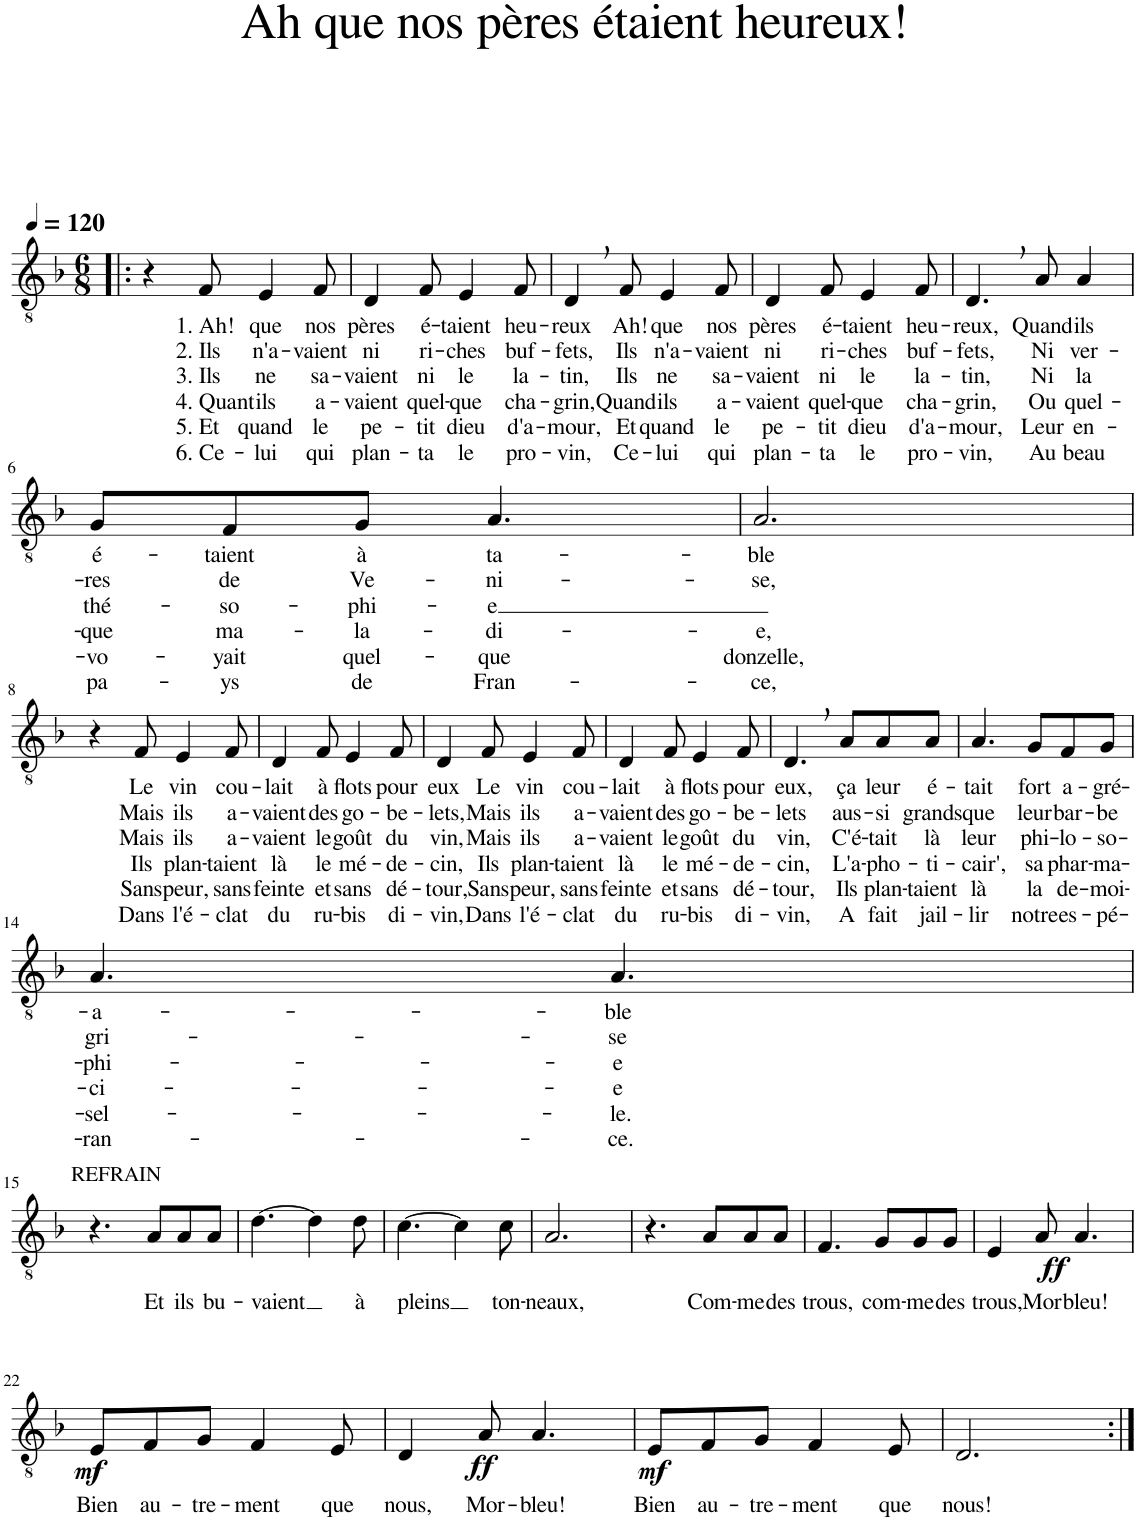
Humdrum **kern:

**kern	**text	**text	**text	**text	**text	**text	**dynam
*part1	*part1	*part1	*part1	*part1	*part1	*part1	*part1
*staff1	*staff1	*staff1	*staff1	*staff1	*staff1	*staff1	*staff1
*I"Piano	*	*	*	*	*	*	*
*I'Pia.	*	*	*	*	*	*	*
*clefGv2	*	*	*	*	*	*	*
*k[b-]	*	*	*	*	*	*	*
*M6/8	*	*	*	*	*	*	*
*MM120	*	*	*	*	*	*	*
=1!|:	=1!|:	=1!|:	=1!|:	=1!|:	=1!|:	=1!|:	=1!|:
4r	.	.	.	.	.	.	.
!	!LO:LY:b	!LO:LY:b	!LO:LY:b	!LO:LY:b	!LO:LY:b	!LO:LY:b	!
8F/	1. Ah!	2. Ils	3. Ils	4. Quant	5. Et	6. Ce-	.
!	!LO:LY:b	!LO:LY:b	!LO:LY:b	!LO:LY:b	!LO:LY:b	!LO:LY:b	!
4E/	que	n'a-	ne	ils	quand	-lui	.
!	!LO:LY:b	!LO:LY:b	!LO:LY:b	!LO:LY:b	!LO:LY:b	!LO:LY:b	!
8F/	nos	-vaient	sa-	a-	le	qui	.
=2	=2	=2	=2	=2	=2	=2	=2
!	!LO:LY:b	!LO:LY:b	!LO:LY:b	!LO:LY:b	!LO:LY:b	!LO:LY:b	!
4D/	pères	ni	-vaient	-vaient	pe-	plan-	.
!	!LO:LY:b	!LO:LY:b	!LO:LY:b	!LO:LY:b	!LO:LY:b	!LO:LY:b	!
8F/	é-	ri-	ni	quel-	-tit	-ta	.
!	!LO:LY:b	!LO:LY:b	!LO:LY:b	!LO:LY:b	!LO:LY:b	!LO:LY:b	!
4E/	-taient	-ches	le	-que	dieu	le	.
!	!LO:LY:b	!LO:LY:b	!LO:LY:b	!LO:LY:b	!LO:LY:b	!LO:LY:b	!
8F/	heu-	buf-	la-	cha-	d'a-	pro-	.
=3	=3	=3	=3	=3	=3	=3	=3
!	!LO:LY:b	!LO:LY:b	!LO:LY:b	!LO:LY:b	!LO:LY:b	!LO:LY:b	!
4D,/	-reux	-fets,	-tin,	-grin,	-mour,	-vin,	.
!	!LO:LY:b	!LO:LY:b	!LO:LY:b	!LO:LY:b	!LO:LY:b	!LO:LY:b	!
8F/	Ah!	Ils	Ils	Quand	Et	Ce-	.
!	!LO:LY:b	!LO:LY:b	!LO:LY:b	!LO:LY:b	!LO:LY:b	!LO:LY:b	!
4E/	que	n'a-	ne	ils	quand	-lui	.
!	!LO:LY:b	!LO:LY:b	!LO:LY:b	!LO:LY:b	!LO:LY:b	!LO:LY:b	!
8F/	nos	-vaient	sa-	a-	le	qui	.
=4	=4	=4	=4	=4	=4	=4	=4
!	!LO:LY:b	!LO:LY:b	!LO:LY:b	!LO:LY:b	!LO:LY:b	!LO:LY:b	!
4D/	pères	ni	-vaient	-vaient	pe-	plan-	.
!	!LO:LY:b	!LO:LY:b	!LO:LY:b	!LO:LY:b	!LO:LY:b	!LO:LY:b	!
8F/	é-	ri-	ni	quel-	-tit	-ta	.
!	!LO:LY:b	!LO:LY:b	!LO:LY:b	!LO:LY:b	!LO:LY:b	!LO:LY:b	!
4E/	-taient	-ches	le	-que	dieu	le	.
!	!LO:LY:b	!LO:LY:b	!LO:LY:b	!LO:LY:b	!LO:LY:b	!LO:LY:b	!
8F/	heu-	buf-	la-	cha-	d'a-	pro-	.
=5	=5	=5	=5	=5	=5	=5	=5
!	!LO:LY:b	!LO:LY:b	!LO:LY:b	!LO:LY:b	!LO:LY:b	!LO:LY:b	!
4.D,/	-reux,	-fets,	-tin,	-grin,	-mour,	-vin,	.
!	!LO:LY:b	!LO:LY:b	!LO:LY:b	!LO:LY:b	!LO:LY:b	!LO:LY:b	!
8A/	Quand	Ni	Ni	Ou	Leur	Au	.
!	!LO:LY:b	!LO:LY:b	!LO:LY:b	!LO:LY:b	!LO:LY:b	!LO:LY:b	!
4A/	ils	ver-	la	quel-	en-	beau	.
!!LO:LB:g=z
=6	=6	=6	=6	=6	=6	=6	=6
!	!LO:LY:b	!LO:LY:b	!LO:LY:b	!LO:LY:b	!LO:LY:b	!LO:LY:b	!
8G/L	é-	-res	thé-	-que	-vo-	pa-	.
!	!LO:LY:b	!LO:LY:b	!LO:LY:b	!LO:LY:b	!LO:LY:b	!LO:LY:b	!
8F/	-taient	de	-so-	ma-	-yait	-ys	.
!	!LO:LY:b	!LO:LY:b	!LO:LY:b	!LO:LY:b	!LO:LY:b	!LO:LY:b	!
8G/J	à	Ve-	-phi-	-la-	quel-	de	.
!	!LO:LY:b	!LO:LY:b	!LO:LY:b	!LO:LY:b	!LO:LY:b	!LO:LY:b	!
4.A/	ta-	-ni-	-e	-di-	-que	Fran-	.
=7	=7	=7	=7	=7	=7	=7	=7
!	!LO:LY:b	!LO:LY:b	!	!LO:LY:b	!LO:LY:b	!LO:LY:b	!
2.A/	-ble	-se,	.	-e,	donzelle,	-ce,	.
!!LO:LB:g=z
=8	=8	=8	=8	=8	=8	=8	=8
4r	.	.	.	.	.	.	.
!	!LO:LY:b	!LO:LY:b	!LO:LY:b	!LO:LY:b	!LO:LY:b	!LO:LY:b	!
8F/	Le	Mais	Mais	Ils	Sans	Dans	.
!	!LO:LY:b	!LO:LY:b	!LO:LY:b	!LO:LY:b	!LO:LY:b	!LO:LY:b	!
4E/	vin	ils	ils	plan-	peur,	l'é-	.
!	!LO:LY:b	!LO:LY:b	!LO:LY:b	!LO:LY:b	!LO:LY:b	!LO:LY:b	!
8F/	cou-	a-	a-	-taient	sans	-clat	.
=9	=9	=9	=9	=9	=9	=9	=9
!	!LO:LY:b	!LO:LY:b	!LO:LY:b	!LO:LY:b	!LO:LY:b	!LO:LY:b	!
4D/	-lait	-vaient	-vaient	là	feinte	du	.
!	!LO:LY:b	!LO:LY:b	!LO:LY:b	!LO:LY:b	!LO:LY:b	!LO:LY:b	!
8F/	à	des	le	le	et	ru-	.
!	!LO:LY:b	!LO:LY:b	!LO:LY:b	!LO:LY:b	!LO:LY:b	!LO:LY:b	!
4E/	flots	go-	goût	mé-	sans	-bis	.
!	!LO:LY:b	!LO:LY:b	!LO:LY:b	!LO:LY:b	!LO:LY:b	!LO:LY:b	!
8F/	pour	-be-	du	-de-	dé-	di-	.
=10	=10	=10	=10	=10	=10	=10	=10
!	!LO:LY:b	!LO:LY:b	!LO:LY:b	!LO:LY:b	!LO:LY:b	!LO:LY:b	!
4D/	eux	-lets,	vin,	-cin,	-tour,	-vin,	.
!	!LO:LY:b	!LO:LY:b	!LO:LY:b	!LO:LY:b	!LO:LY:b	!LO:LY:b	!
8F/	Le	Mais	Mais	Ils	Sans	Dans	.
!	!LO:LY:b	!LO:LY:b	!LO:LY:b	!LO:LY:b	!LO:LY:b	!LO:LY:b	!
4E/	vin	ils	ils	plan-	peur,	l'é-	.
!	!LO:LY:b	!LO:LY:b	!LO:LY:b	!LO:LY:b	!LO:LY:b	!LO:LY:b	!
8F/	cou-	a-	a-	-taient	sans	-clat	.
=11	=11	=11	=11	=11	=11	=11	=11
!	!LO:LY:b	!LO:LY:b	!LO:LY:b	!LO:LY:b	!LO:LY:b	!LO:LY:b	!
4D/	-lait	-vaient	-vaient	là	feinte	du	.
!	!LO:LY:b	!LO:LY:b	!LO:LY:b	!LO:LY:b	!LO:LY:b	!LO:LY:b	!
8F/	à	des	le	le	et	ru-	.
!	!LO:LY:b	!LO:LY:b	!LO:LY:b	!LO:LY:b	!LO:LY:b	!LO:LY:b	!
4E/	flots	go-	goût	mé-	sans	-bis	.
!	!LO:LY:b	!LO:LY:b	!LO:LY:b	!LO:LY:b	!LO:LY:b	!LO:LY:b	!
8F/	pour	-be-	du	-de-	dé-	di-	.
=12	=12	=12	=12	=12	=12	=12	=12
!	!LO:LY:b	!LO:LY:b	!LO:LY:b	!LO:LY:b	!LO:LY:b	!LO:LY:b	!
4.D,/	eux,	-lets	vin,	-cin,	-tour,	-vin,	.
!	!LO:LY:b	!LO:LY:b	!LO:LY:b	!LO:LY:b	!LO:LY:b	!LO:LY:b	!
8A/L	ça	aus-	C'é-	L'a-	Ils	A	.
!	!LO:LY:b	!LO:LY:b	!LO:LY:b	!LO:LY:b	!LO:LY:b	!LO:LY:b	!
8A/	leur	-si	-tait	-pho-	plan-	fait	.
!	!LO:LY:b	!LO:LY:b	!LO:LY:b	!LO:LY:b	!LO:LY:b	!LO:LY:b	!
8A/J	é-	grands	là	-ti-	-taient	jail-	.
=13	=13	=13	=13	=13	=13	=13	=13
!	!LO:LY:b	!LO:LY:b	!LO:LY:b	!LO:LY:b	!LO:LY:b	!LO:LY:b	!
4.A/	-tait	que	leur	-cair',	là	-lir	.
!	!LO:LY:b	!LO:LY:b	!LO:LY:b	!LO:LY:b	!LO:LY:b	!LO:LY:b	!
8G/L	fort	leur	phi-	sa	la	notre	.
!	!LO:LY:b	!LO:LY:b	!LO:LY:b	!LO:LY:b	!LO:LY:b	!LO:LY:b	!
8F/	a-	bar-	-lo-	phar-	de-	es-	.
!	!LO:LY:b	!LO:LY:b	!LO:LY:b	!LO:LY:b	!LO:LY:b	!LO:LY:b	!
8G/J	-gré-	-be	-so-	-ma-	-moi-	-pé-	.
!!LO:LB:g=z
=14	=14	=14	=14	=14	=14	=14	=14
!	!LO:LY:b	!LO:LY:b	!LO:LY:b	!LO:LY:b	!LO:LY:b	!LO:LY:b	!
4.A/	-a-	gri-	-phi-	-ci-	-sel-	-ran-	.
!	!LO:LY:b	!LO:LY:b	!LO:LY:b	!LO:LY:b	!LO:LY:b	!LO:LY:b	!
4.A/	-ble	-se	-e	-e	-le.	-ce.	.
!!LO:LB:g=z
=15	=15	=15	=15	=15	=15	=15	=15
!LO:TX:a:t=REFRAIN	!	!	!	!	!	!	!
4.r	.	.	.	.	.	.	.
!	!LO:LY:b	!	!	!	!	!	!
8A/L	Et	.	.	.	.	.	.
!	!LO:LY:b	!	!	!	!	!	!
8A/	ils	.	.	.	.	.	.
!	!LO:LY:b	!	!	!	!	!	!
8A/J	bu-	.	.	.	.	.	.
=16	=16	=16	=16	=16	=16	=16	=16
!	!LO:LY:b	!	!	!	!	!	!
[4.d\	-vaient	.	.	.	.	.	.
4d\]	.	.	.	.	.	.	.
!	!LO:LY:b	!	!	!	!	!	!
8d\	à	.	.	.	.	.	.
=17	=17	=17	=17	=17	=17	=17	=17
!	!LO:LY:b	!	!	!	!	!	!
[4.c\	pleins	.	.	.	.	.	.
4c\]	.	.	.	.	.	.	.
!	!LO:LY:b	!	!	!	!	!	!
8c\	ton-	.	.	.	.	.	.
=18	=18	=18	=18	=18	=18	=18	=18
!	!LO:LY:b	!	!	!	!	!	!
2.A/	-neaux,	.	.	.	.	.	.
=19	=19	=19	=19	=19	=19	=19	=19
4.r	.	.	.	.	.	.	.
!	!LO:LY:b	!	!	!	!	!	!
8A/L	Com-	.	.	.	.	.	.
!	!LO:LY:b	!	!	!	!	!	!
8A/	-me	.	.	.	.	.	.
!	!LO:LY:b	!	!	!	!	!	!
8A/J	des	.	.	.	.	.	.
=20	=20	=20	=20	=20	=20	=20	=20
!	!LO:LY:b	!	!	!	!	!	!
4.F/	trous,	.	.	.	.	.	.
!	!LO:LY:b	!	!	!	!	!	!
8G/L	com-	.	.	.	.	.	.
!	!LO:LY:b	!	!	!	!	!	!
8G/	-me	.	.	.	.	.	.
!	!LO:LY:b	!	!	!	!	!	!
8G/J	des	.	.	.	.	.	.
=21	=21	=21	=21	=21	=21	=21	=21
!	!LO:LY:b	!	!	!	!	!	!
4E/	trous,	.	.	.	.	.	.
!	!LO:LY:b	!	!	!	!	!	!LO:DY:b
8A/	Mor	.	.	.	.	.	ff
!	!LO:LY:b	!	!	!	!	!	!
4.A/	bleu!	.	.	.	.	.	.
!!LO:LB:g=z
=22	=22	=22	=22	=22	=22	=22	=22
!	!LO:LY:b	!	!	!	!	!	!LO:DY:b
8E/L	Bien	.	.	.	.	.	mf
!	!LO:LY:b	!	!	!	!	!	!
8F/	au-	.	.	.	.	.	.
!	!LO:LY:b	!	!	!	!	!	!
8G/J	-tre-	.	.	.	.	.	.
!	!LO:LY:b	!	!	!	!	!	!
4F/	-ment	.	.	.	.	.	.
!	!LO:LY:b	!	!	!	!	!	!
8E/	que	.	.	.	.	.	.
=23	=23	=23	=23	=23	=23	=23	=23
!	!LO:LY:b	!	!	!	!	!	!
4D/	nous,	.	.	.	.	.	.
!	!LO:LY:b	!	!	!	!	!	!LO:DY:b
8A/	Mor-	.	.	.	.	.	ff
!	!LO:LY:b	!	!	!	!	!	!
4.A/	-bleu!	.	.	.	.	.	.
=24	=24	=24	=24	=24	=24	=24	=24
!	!LO:LY:b	!	!	!	!	!	!LO:DY:b
8E/L	Bien	.	.	.	.	.	mf
!	!LO:LY:b	!	!	!	!	!	!
8F/	au-	.	.	.	.	.	.
!	!LO:LY:b	!	!	!	!	!	!
8G/J	-tre-	.	.	.	.	.	.
!	!LO:LY:b	!	!	!	!	!	!
4F/	-ment	.	.	.	.	.	.
!	!LO:LY:b	!	!	!	!	!	!
8E/	que	.	.	.	.	.	.
=25	=25	=25	=25	=25	=25	=25	=25
!	!LO:LY:b	!	!	!	!	!	!
2.D/	nous!	.	.	.	.	.	.
=:|!	=:|!	=:|!	=:|!	=:|!	=:|!	=:|!	=:|!
*-	*-	*-	*-	*-	*-	*-	*-
